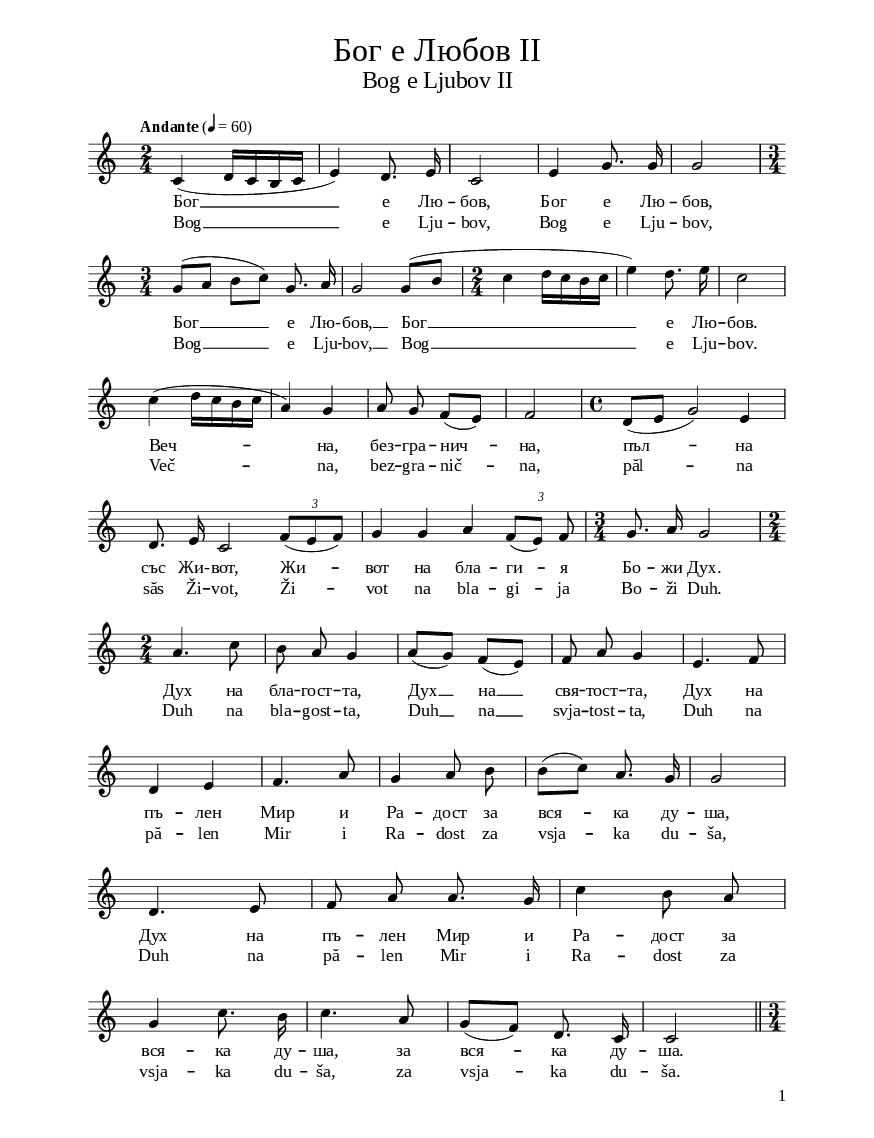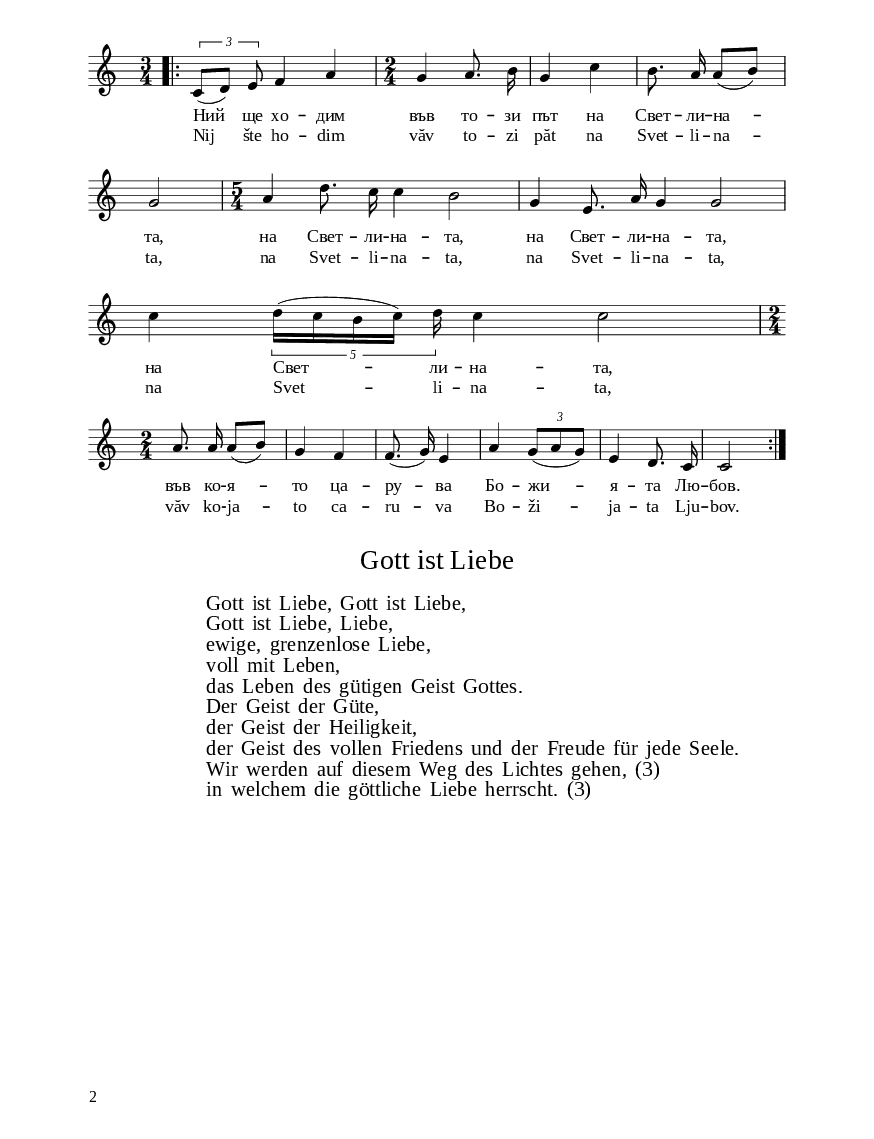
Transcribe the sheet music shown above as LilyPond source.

\version "2.24.1"

% include paper part and global functions
\include "include/globals.ily"

\bookpart {
  \label #'ref166
  \tocItem \markup "Бог е Любов II – Bog e Ljubov II"
  \include "include/bookpart-paper.ily"
  \score {
    \include "include/score-layout.ily"

    \new Voice \absolute {
      \clef treble
      \key c \major
      \time 2/4
      \tempoFunc "Andante" 4 "60"
      \autoBeamOff
      c'4 (  d'16 [  c'16  b16  c'16 ]
      | % 2
      e'4 )  d'8.  e'16 | % 3
      c'2 | % 4
      e'4  g'8.  g'16 | % 5
      g'2 \break | % 6
      \time 3/4 g'8 ( [  a'8 ]  b'8 [  c''8 ) ]  % 7
      g'8.   a'16 |  g'2 % 8
      g'8 ( [  b'8 ] | % 9
      \time 2/4 c''4  d''16 [  c''16  b'16
      c''16 ] |
      e''4 )  d''8.  e''16 | % 11
      c''2 \break | % 12
      c''4 (  d''16 [  c''16  b'16
      c''16 ] | % 13
      a'4 )  g'4 | % 14
      a'8  g'8  f'8 ( [  e'8 ) ] | % 15
      f'2 | % 16
      \time 4/4  | % 16
      d'8 ( [  e'8  ]  g'2 ) e'4 | \break % 17
      d'8.  e'16  c'2 \once \omit
      TupletBracket
      \times 2/3  {
        f'8 ( [  e'8  f'8 ) ]
      }
      |  % 18
      g'4  g'4  a'4 \once \omit TupletBracket
      \times 2/3  {
        f'8 ( [  e'8 )  ] f'8
      }
      | % 19
      \time 3/4  | % 19
      g'8.  a'16  g'2 |
      \time 2/4  |
      a'4.  c''8 |  % 21
      b'8  a'8  g'4 |  % 22
      a'8 ( [  g'8 ) ]  f'8 ( [  e'8 ) ]
      | % 23
      f'8  a'8  g'4 | % 24
      e'4.  f'8 | % 25
      d'4  e'4 | % 26
      f'4.  a'8   | % 27
      g'4  a'8  b'8 | % 28
      b'8 ( [  c''8 ) ]  a'8.  g'16 | % 29
      g'2 \break |
      d'4.  e'8 | % 31
      f'8  a'8  a'8.  g'16 | % 32
      c''4  b'8  a'8 \break | % 33
      g'4  c''8.  b'16 | % 34
      c''4.  a'8 | % 35
      g'8 ( [  f'8 ) ]  d'8.  c'16 | % 36
      c'2 \break
      \bar ".|:-||"

      | % 37
      \time 3/4  | % 37

      \times 2/3  {
        c'8 ( [  d'8 ) ]  e'8
      }
      f'4  a'4 | % 38
      \time 2/4  | % 38
      g'4  a'8.   b'16   | % 39
      g'4  c''4  |
      b'8.  a'16  a'8 ( [  b'8 ) ] | % 41
      g'2  | % 42
      \time 5/4  | % 42
      a'4  d''8.  c''16  c''4
      b'2 | % 43
      g'4  e'8.  a'16  g'4  g'2 | \break % 44
      c''4
      \times 4/5  {
        d''16 ( [  c''16  b'16
        c''16 )  ] d''16
      }
      c''4  c''2 \break | % 45
      \time 2/4  | % 45
      a'8.  a'16  a'8 ( [  b'8 ) ] | % 46
      g'4  f'4 | % 47
      f'8. (  g'16 )  e'4 | % 48
      a'4 \once \omit TupletBracket
      \times 2/3  {
        g'8 ( [  a'8  g'8 ) ]
      }
      | % 49
      e'4  d'8.  c'16 |
      c'2
      \bar ":|."
    }

    \addlyrics {
      Бог __ е Лю -- бов,
      Бог е Лю -- бов, Бог __    е
      "Лю-" -- бов, __  Бог __
      е Лю -- бов. Веч --
      на, без -- гра -- нич
      -- на, пъл -- на със "Жи-" --
      вот, Жи --  вот на бла -- ги
      -- я Бо -- жи Дух. Дух на бла --
      гост -- та, Дух __  на __  свя --
      тост -- та, Дух на пъ -- лен Мир
      и Ра -- дост за вся -- ка ду --
      ша, Дух на пъ -- лен Мир и Ра --
      дост за вся -- ка ду -- ша, за
      вся -- ка ду -- ша. Ний  ще
      хо -- дим във то -- зи път на
      Свет -- ли -- на -- та, на Свет --
      ли -- на -- та, на Свет -- ли -- на --
      та, на Свет --   ли -- на --
      та, във ко -- я -- то ца -- ру
      -- ва Бо -- жи --  я -- та
      Лю -- бов.}
      \addlyrics {
        Bog __ e Lju -- bov,
        Bog e Lju -- bov, Bog __    e
        Lju -- bov, __ Bog __
        e Lju -- bov. Več --
        na, bez -- gra -- nič
        -- na, păl -- na săs Ži --
        vot, Ži --  vot na bla -- gi
        -- ja Bo -- ži Duh. Duh na bla --
        gost -- ta, Duh __ na __  svja --
        tost -- ta, Duh na pă -- len Mir
        i Ra -- dost za vsja -- ka du --
        ša, Duh na pă -- len Mir i Ra --
        dost za vsja -- ka du -- ša, za
        vsja -- ka du -- ša. Nij  šte
        ho -- dim văv to -- zi păt na
        Svet -- li -- na -- ta, na Svet --
        li -- na -- ta, na Svet -- li -- na --
        ta, na Svet --   li -- na --
        ta, văv ko -- ja -- to ca -- ru
        -- va Bo -- ži --  ja -- ta
        Lju -- bov.}

        \header {
          title = \titleFunc "Бог е Любов II" "Bog e Ljubov II"
        }

        \midi{}

      } % score



      % include foreign translation(s) of the song
      \version "2.22.1"

\markup \fill-line { \fontsize #deTitleFontSize "Gott ist Liebe" }
\markup \null
\markup \null
\markup \fontsize #deCoupletFontSize {
  \hspace #10
  \override #`(baseline-skip . ,deCoupletBaselineSkip)
  \column {


    \line { " "  Gott ist Liebe, Gott ist Liebe, }

    \line { " " Gott ist Liebe, Liebe,}

    \line { " " ewige, grenzenlose Liebe, }

    \line { " " voll mit Leben, }

    \line { " " das Leben des gütigen Geist Gottes. }

    \line { " " Der Geist der Güte, }

    \line { " " der Geist der Heiligkeit,}

    \line { " " der Geist des vollen Friedens und der Freude für jede Seele.}

    \line { " " Wir werden auf diesem Weg des Lichtes gehen, (3)  }
    \line { " " in welchem die göttliche Liebe herrscht. (3)}



  }


}


    } % bookpart


